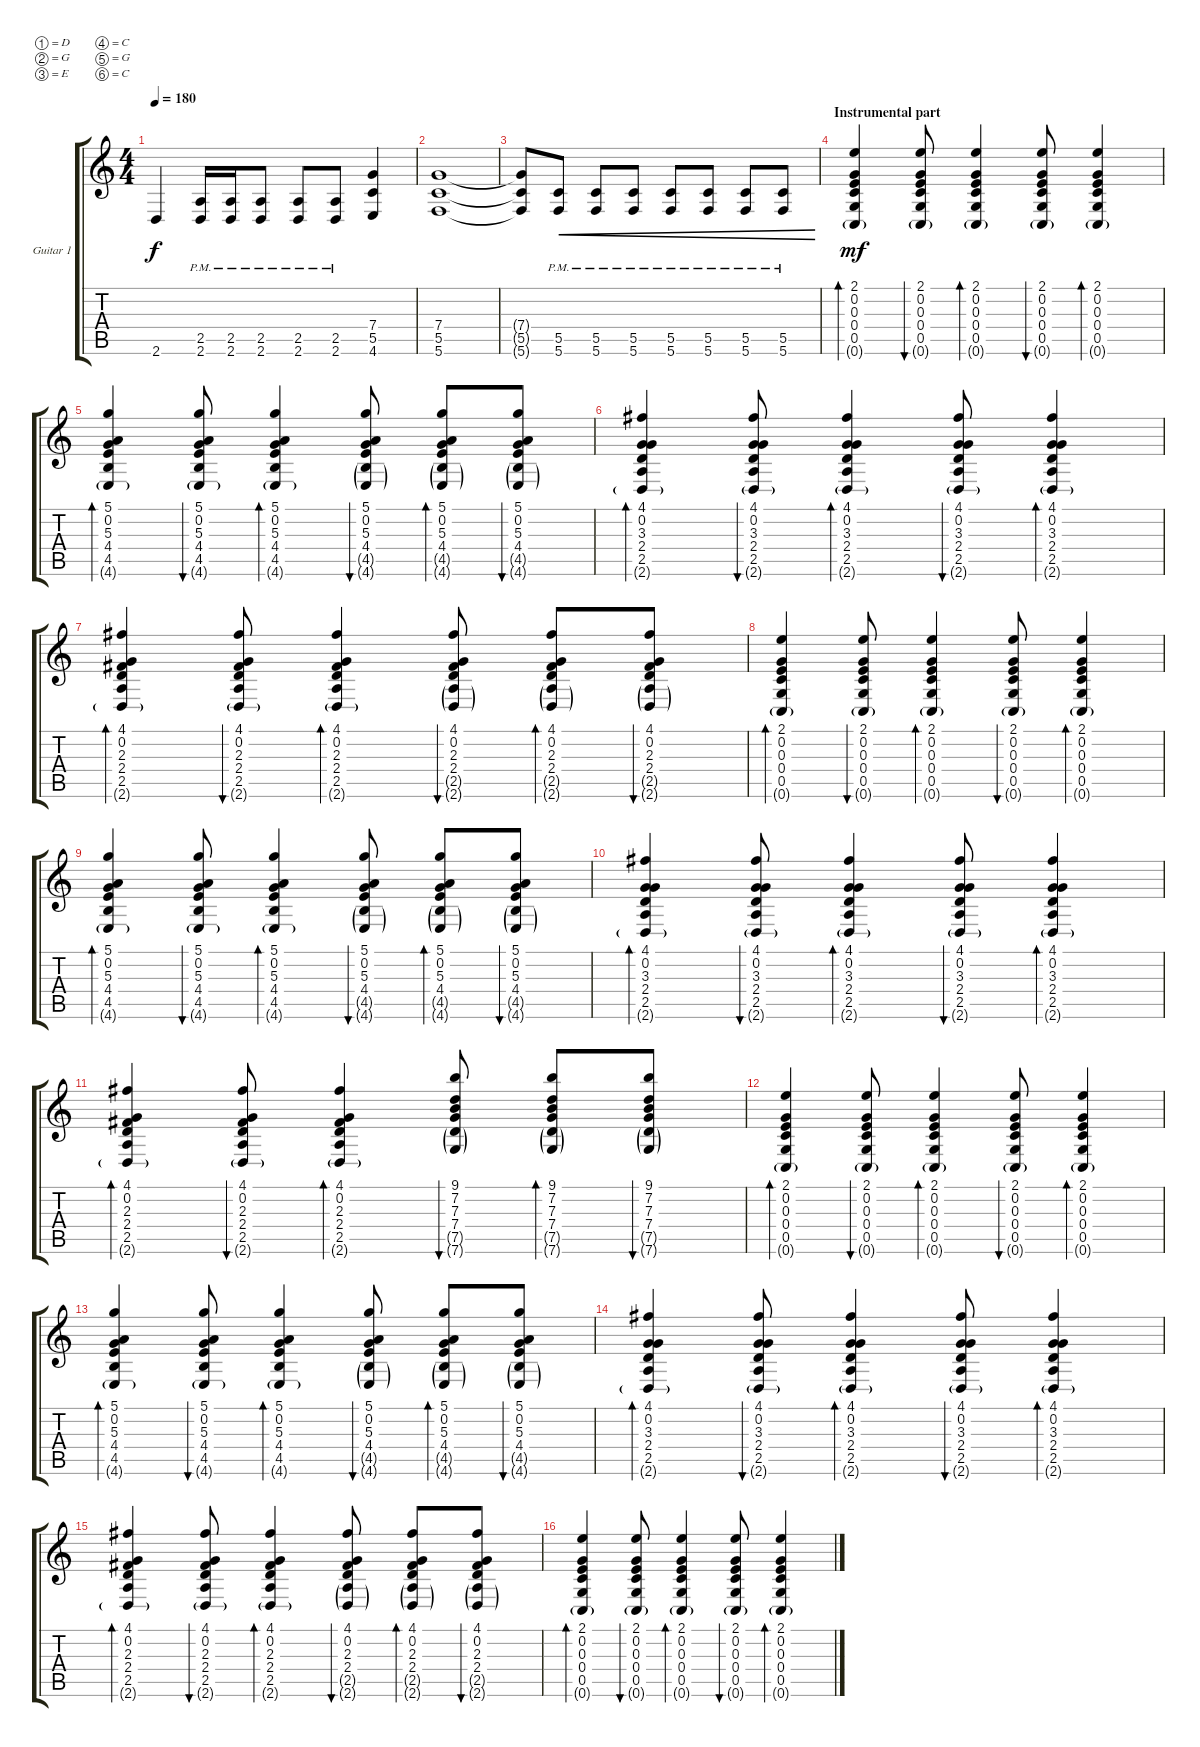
\bracketExtendMode groupsimilarinstruments
\firstSystemTrackNameOrientation horizontal
\otherSystemsTrackNameOrientation horizontal
\track ("Rythm Guitar 1" "Guitar 1") {instrument distortionguitar}
\staff {score tabs}
\tuning (D4 G3 E3 C3 G2 C2)
\ts (4 4)
\tempo 180
\clef g2
\ks c
2.6.4{dy f} (2.6{pm} 2.5{pm}).16 (2.6{pm} 2.5{pm}).16 (2.6{pm} 2.5{pm}).8 (2.6{pm} 2.5{pm}).8 (2.6{pm} 2.5{pm}).8 (4.6 5.5 7.4).4 |
(5.5 5.6 7.4).1 |
(7.4{t} 5.5{t} 5.6{t}).8 (5.6{pm} 5.5{pm}).8{cre} (5.6{pm} 5.5{pm}).8{cre} (5.6{pm} 5.5{pm}).8{cre} (5.6{pm} 5.5{pm}).8{cre} (5.6{pm} 5.5{pm}).8{cre} (5.5{pm} 5.6{pm}).8{cre} (5.5{pm} 5.6{pm}).8{cre} |
\section ("" "Instrumental part")
(0.6{g} 0.5 0.4 0.3 0.2 2.1).4{bd 39 dy mf} (0.6{g} 0.5 0.4 0.3 0.2 2.1).8{bu 37} (0.6{g} 0.5 0.4 0.3 0.2 2.1).4{bd 36} (0.6{g} 0.5 0.4 0.3 0.2 2.1).8{bu 37} (0.6{g} 0.5 0.4 0.3 0.2 2.1).4{bd 37} |
(4.6{g} 4.5 4.4 5.3 0.2 5.1).4{bd 39} (4.6{g} 4.5 4.4 5.3 0.2 5.1).8{bu 38} (4.6{g} 4.5 4.4 5.3 0.2 5.1).4{bd 39} (4.6{g} 4.5{g} 4.4 5.3 0.2 5.1).8{bu 38} (4.6{g} 4.5{g} 4.4 5.3 0.2 5.1).8{bd 39} (4.6{g} 4.5{g} 4.4 5.3 0.2 5.1).8{bu 38} |
(2.6{g} 2.5 2.4 3.3 0.2 4.1).4{bd 39} (2.6{g} 2.5 2.4 3.3 0.2 4.1).8{bu 38} (2.6{g} 2.5 2.4 3.3 0.2 4.1).4{bd 39} (2.6{g} 2.5 2.4 3.3 0.2 4.1).8{bu 38} (2.6{g} 2.5 2.4 3.3 0.2 4.1).4{bd 39} |
(2.6{g} 2.5 2.4 2.3 0.2 4.1).4{bd 39} (2.6{g} 2.5 2.4 2.3 0.2 4.1).8{bu 38} (2.6{g} 2.5 2.4 2.3 0.2 4.1).4{bd 39} (2.6{g} 2.5{g} 2.4 2.3 0.2 4.1).8{bu 38} (2.6{g} 2.5{g} 2.4 2.3 0.2 4.1).8{bd 39} (2.6{g} 2.5{g} 2.4 2.3 0.2 4.1).8{bu 38} |
(0.6{g} 0.5 0.4 0.3 0.2 2.1).4{bd 39} (0.6{g} 0.5 0.4 0.3 0.2 2.1).8{bu 37} (0.6{g} 0.5 0.4 0.3 0.2 2.1).4{bd 36} (0.6{g} 0.5 0.4 0.3 0.2 2.1).8{bu 37} (0.6{g} 0.5 0.4 0.3 0.2 2.1).4{bd 37} |
(4.6{g} 4.5 4.4 5.3 0.2 5.1).4{bd 39} (4.6{g} 4.5 4.4 5.3 0.2 5.1).8{bu 38} (4.6{g} 4.5 4.4 5.3 0.2 5.1).4{bd 39} (4.6{g} 4.5{g} 4.4 5.3 0.2 5.1).8{bu 38} (4.6{g} 4.5{g} 4.4 5.3 0.2 5.1).8{bd 39} (4.6{g} 4.5{g} 4.4 5.3 0.2 5.1).8{bu 38} |
(2.6{g} 2.5 2.4 3.3 0.2 4.1).4{bd 39} (2.6{g} 2.5 2.4 3.3 0.2 4.1).8{bu 38} (2.6{g} 2.5 2.4 3.3 0.2 4.1).4{bd 39} (2.6{g} 2.5 2.4 3.3 0.2 4.1).8{bu 38} (2.6{g} 2.5 2.4 3.3 0.2 4.1).4{bd 39} |
(2.6{g} 2.5 2.4 2.3 0.2 4.1).4{bd 39} (2.6{g} 2.5 2.4 2.3 0.2 4.1).8{bu 38} (2.6{g} 2.5 2.4 2.3 0.2 4.1).4{bd 39} (7.6{g} 7.5{g} 7.4 7.3 7.2 9.1).8{bu 38} (7.6{g} 7.5{g} 7.4 7.3 7.2 9.1).8{bd 39} (7.6{g} 7.5{g} 7.4 7.3 7.2 9.1).8{bu 38} |
(0.6{g} 0.5 0.4 0.3 0.2 2.1).4{bd 39} (0.6{g} 0.5 0.4 0.3 0.2 2.1).8{bu 37} (0.6{g} 0.5 0.4 0.3 0.2 2.1).4{bd 36} (0.6{g} 0.5 0.4 0.3 0.2 2.1).8{bu 37} (0.6{g} 0.5 0.4 0.3 0.2 2.1).4{bd 37} |
(4.6{g} 4.5 4.4 5.3 0.2 5.1).4{bd 39} (4.6{g} 4.5 4.4 5.3 0.2 5.1).8{bu 38} (4.6{g} 4.5 4.4 5.3 0.2 5.1).4{bd 39} (4.6{g} 4.5{g} 4.4 5.3 0.2 5.1).8{bu 38} (4.6{g} 4.5{g} 4.4 5.3 0.2 5.1).8{bd 39} (4.6{g} 4.5{g} 4.4 5.3 0.2 5.1).8{bu 38} |
(2.6{g} 2.5 2.4 3.3 0.2 4.1).4{bd 39} (2.6{g} 2.5 2.4 3.3 0.2 4.1).8{bu 38} (2.6{g} 2.5 2.4 3.3 0.2 4.1).4{bd 39} (2.6{g} 2.5 2.4 3.3 0.2 4.1).8{bu 38} (2.6{g} 2.5 2.4 3.3 0.2 4.1).4{bd 39} |
(2.6{g} 2.5 2.4 2.3 0.2 4.1).4{bd 39} (2.6{g} 2.5 2.4 2.3 0.2 4.1).8{bu 38} (2.6{g} 2.5 2.4 2.3 0.2 4.1).4{bd 39} (2.6{g} 2.5{g} 2.4 2.3 0.2 4.1).8{bu 38} (2.6{g} 2.5{g} 2.4 2.3 0.2 4.1).8{bd 39} (2.6{g} 2.5{g} 2.4 2.3 0.2 4.1).8{bu 38} |
(0.6{g} 0.5 0.4 0.3 0.2 2.1).4{bd 39} (0.6{g} 0.5 0.4 0.3 0.2 2.1).8{bu 37} (0.6{g} 0.5 0.4 0.3 0.2 2.1).4{bd 36} (0.6{g} 0.5 0.4 0.3 0.2 2.1).8{bu 37} (0.6{g} 0.5 0.4 0.3 0.2 2.1).4{bd 37}
